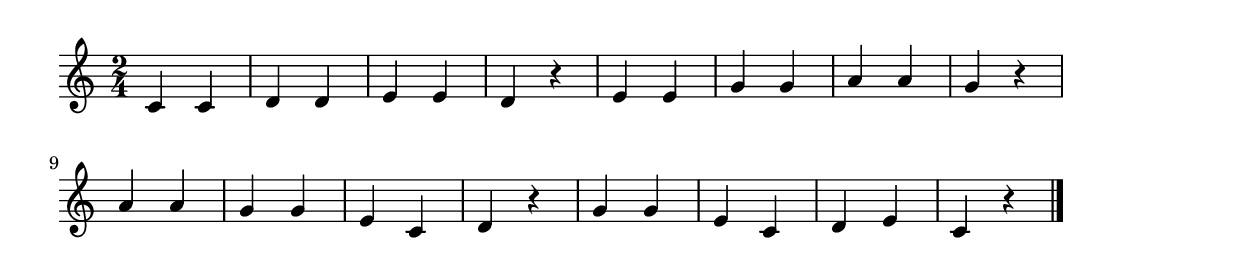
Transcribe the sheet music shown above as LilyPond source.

\version "2.18.2"

% 日の丸の旗（しろじにあかくひのまるそめて）
% \index{ひのまる@日の丸の旗（しろじにあかくひのまるそめて)}

\score {

\layout {
line-width = #170
indent = 0\mm
}

\relative c' {
\key c \major
\time 2/4
\set Score.tempoHideNote = ##t
\tempo 4=120
\numericTimeSignature

c4 c 
d d 
e e
d r
e e 
g g
a a
g r
\break
a a
g g 
e c d r
g g
e c 
d e c r


\bar "|."
}

\midi {}

}